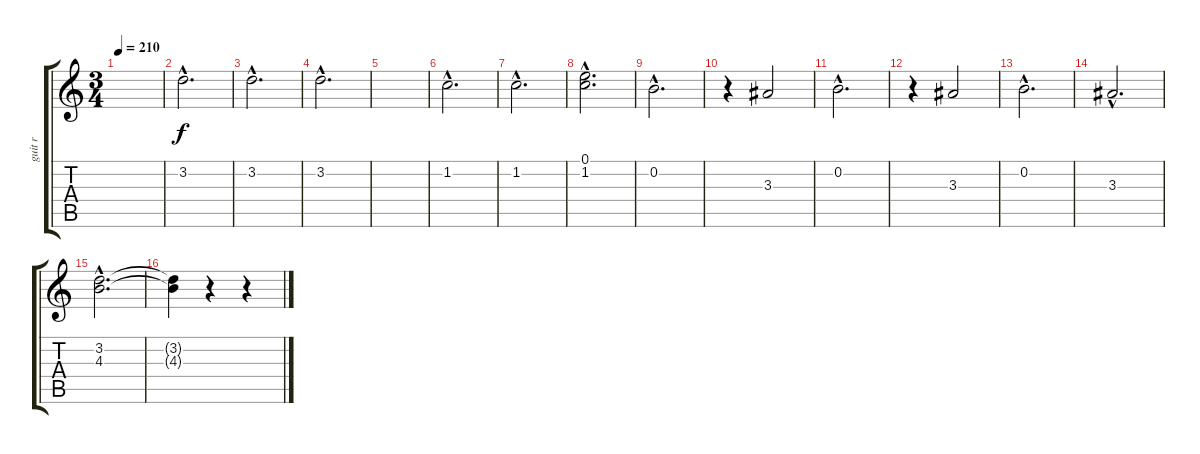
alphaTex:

\track ("guit r" "guit r") {instrument acousticguitarnylon}
\staff {score tabs}
\tuning (E4 B3 G3 D3 A2 E2) {hide}
\ts (3 4)
\tempo 210
\clef g2
\ks c
|
3.2{hac}.2{d} |
3.2{hac}.2{d} |
3.2{hac}.2{d} |
|
1.2{hac}.2{d} |
1.2{hac}.2{d} |
(0.1{hac} 1.2{hac}).2{d} |
0.2{hac}.2{d} |
r.4 3.3.2 |
0.2{hac}.2{d} |
r.4 3.3.2 |
0.2{hac}.2{d} |
3.3{hac}.2{d} |
(3.2{hac} 4.3{hac}).2{d} |
(3.2{t} 4.3{t}).4 r.4 r.4
